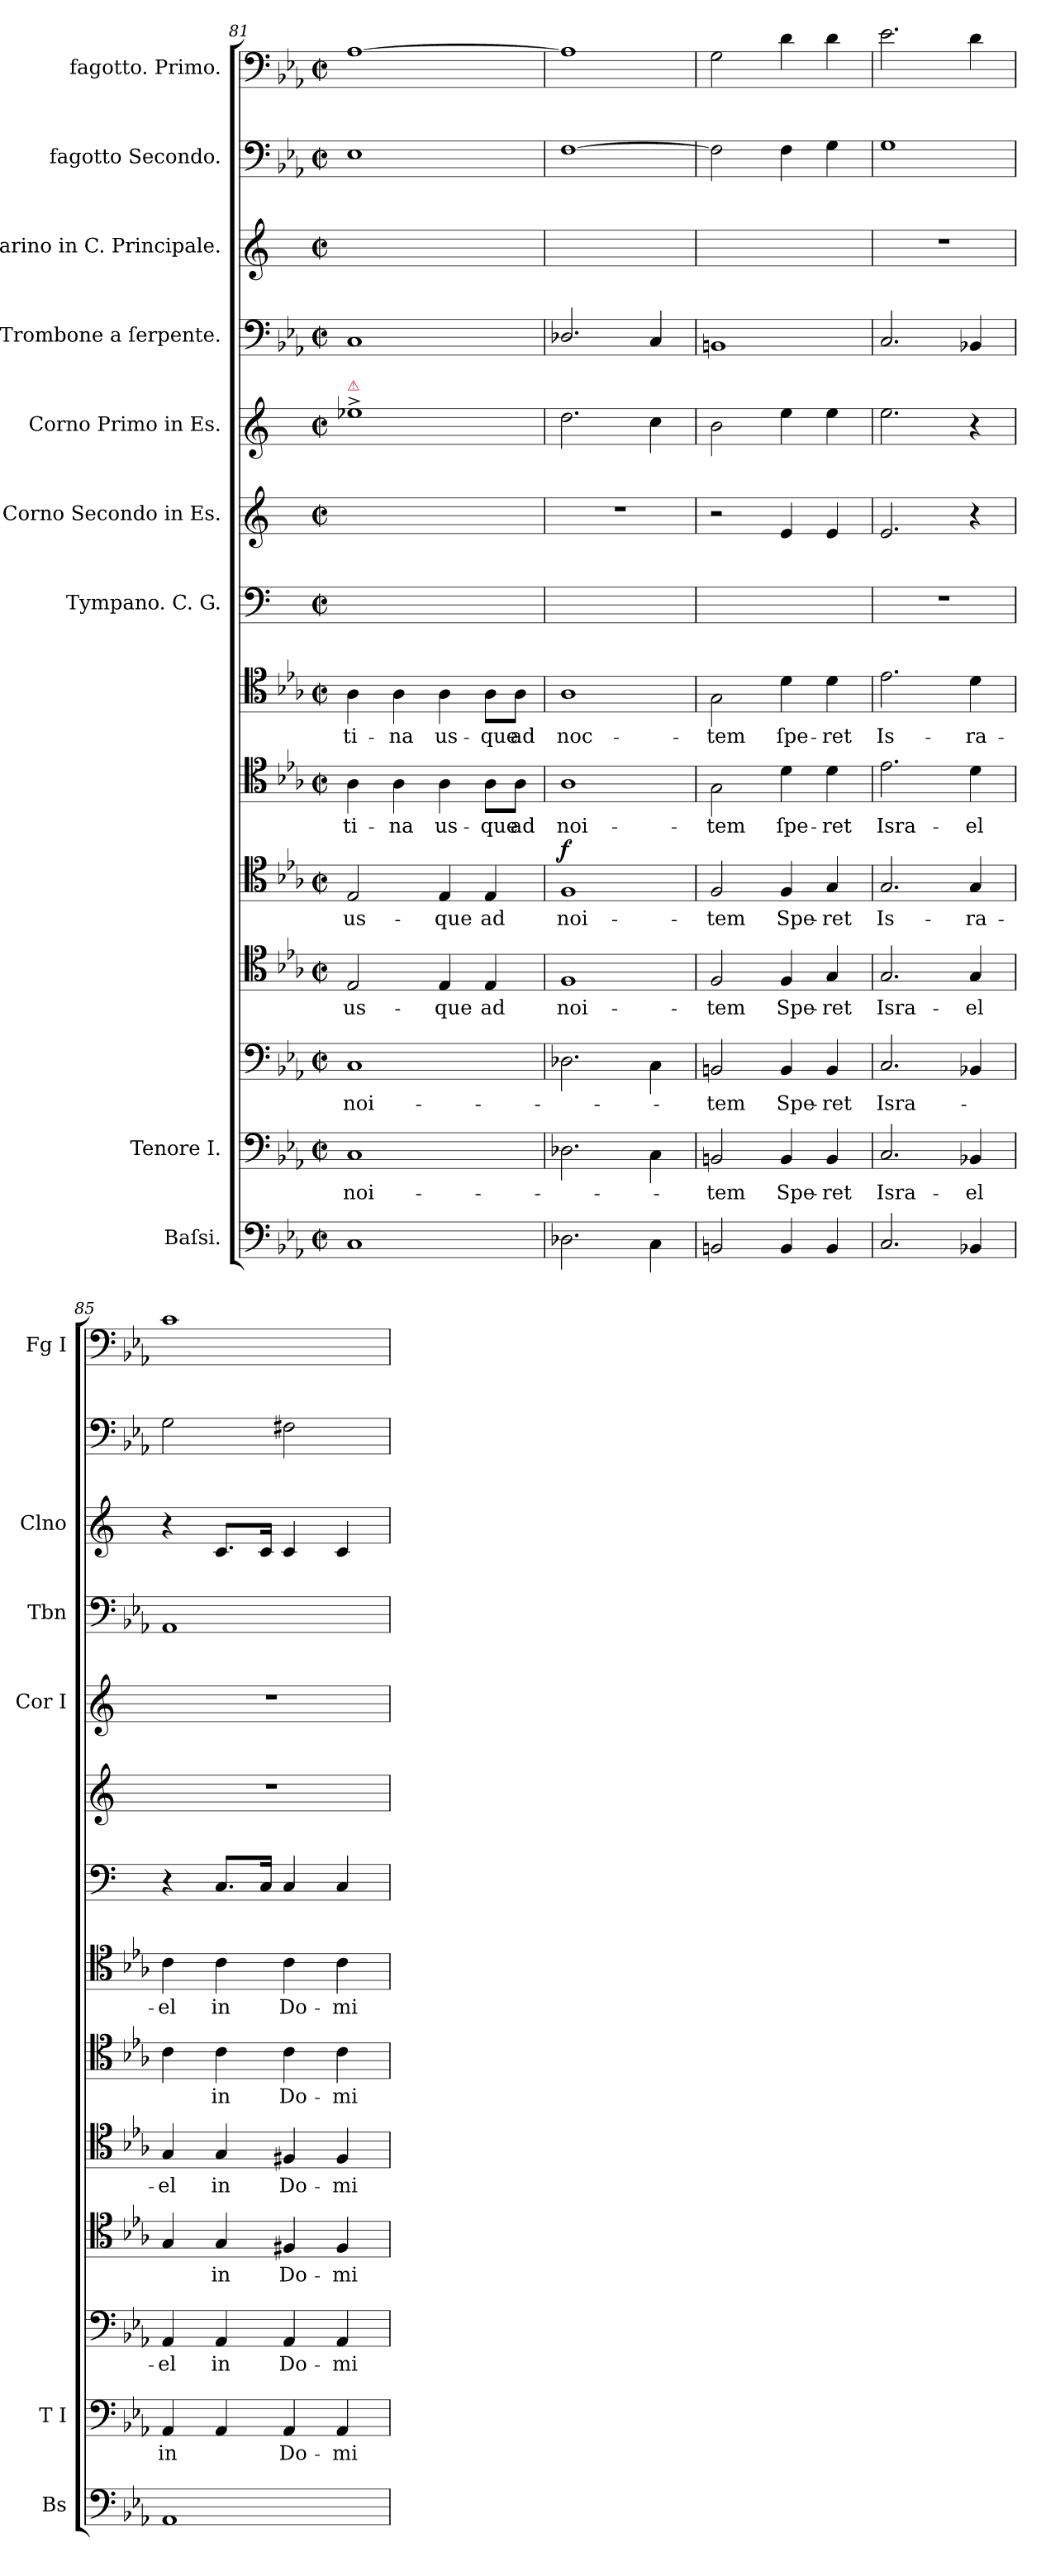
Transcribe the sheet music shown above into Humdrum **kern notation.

**kern	**kern	**text	**kern	**text	**kern	**text	**kern	**text	**kern	**text	**kern	**text	**dynam	**kern	**kern	**kern	**kern	**kern	**kern	**kern
*part9	*part8	*part8	*part8	*part8	*part8	*part8	*part8	*part8	*part8	*part8	*part8	*part8	*part8	*part7	*part6	*part5	*part4	*part3	*part2	*part1
*staff14	*staff13	*staff13	*staff12	*staff12	*staff11	*staff11	*staff10	*staff10	*staff9	*staff9	*staff8	*staff8	*staff8/9/10/11/12/13	*staff7	*staff6	*staff5	*staff4	*staff3	*staff2	*staff1
*I"Baſsi.	*I"Tenore I.	*	*	*	*	*	*	*	*	*	*	*	*	*I"Tympano. C. G.	*I"Corno Secondo in Es.	*I"Corno Primo in Es.	*I"Trombone a ſerpente.	*I"Clarino in C. Principale.	*I"fagotto Secondo.	*I"fagotto. Primo.
*I'Bs	*I'T I	*	*	*	*	*	*	*	*	*	*	*	*	*	*	*I'Cor I	*I'Tbn	*I'Clno	*	*I'Fg I
*clefF4	*clefF4	*	*clefF4	*	*clefC4	*	*clefC4	*	*clefC4	*	*clefC4	*	*	*clefF4	*clefG2	*clefG2	*clefF4	*clefG2	*clefF4	*clefF4
*	*	*	*	*	*	*	*	*	*	*	*	*	*	*	*ITrd5c9	*ITrd5c9	*	*	*	*
*k[b-e-a-]	*k[b-e-a-]	*	*k[b-e-a-]	*	*k[b-e-a-]	*	*k[b-e-a-]	*	*k[b-e-a-]	*	*k[b-e-a-]	*	*	*k[]	*k[b-e-a-]	*k[b-e-a-]	*k[b-e-a-]	*k[]	*k[b-e-a-]	*k[b-e-a-]
*c:	*c:	*	*c:	*	*c:	*	*c:	*	*c:	*	*c:	*	*	*	*c:	*c:	*c:	*	*c:	*c:
*M2/2	*M2/2	*	*M2/2	*	*M2/2	*	*M2/2	*	*M2/2	*	*M2/2	*	*	*M2/2	*M2/2	*M2/2	*M2/2	*M2/2	*M2/2	*M2/2
*met(c|)	*met(c|)	*	*met(c|)	*	*met(c|)	*	*met(c|)	*	*met(c|)	*	*met(c|)	*	*	*met(c|)	*met(c|)	*met(c|)	*met(c|)	*met(c|)	*met(c|)	*met(c|)
=81	=81	=81	=81	=81	=81	=81	=81	=81	=81	=81	=81	=81	=81	=81	=81	=81	=81	=81	=81	=81
!	!	!	!	!	!	!	!	!	!	!	!	!	!	!	!	!LO:TX:a:color=crimson:t=⚠	!	!	!	!
1C/	1C/	noi-	1C/	noi-	2E-/	us-	2E-/	us-	4A-\	-ti-	4A-\	-ti-	.	1ryy	1ryy	1g-X^\	1C/	1ryy	1E-\	[1A-\
.	.	.	.	.	.	.	.	.	4A-\	-na	4A-\	-na	.	.	.	.	.	.	.	.
.	.	.	.	.	4E-/	-que	4E-/	-que	4A-\	us-	4A-\	us-	.	.	.	.	.	.	.	.
.	.	.	.	.	4E-/	ad	4E-/	ad	8A-\L	-que	8A-\L	-que	.	.	.	.	.	.	.	.
.	.	.	.	.	.	.	.	.	8A-\J	ad	8A-\J	ad	.	.	.	.	.	.	.	.
=82	=82	=82	=82	=82	=82	=82	=82	=82	=82	=82	=82	=82	=82	=82	=82	=82	=82	=82	=82	=82
!	!	!	!	!	!	!	!	!	!	!	!	!	!LO:DY:a=3	!	!	!	!	!	!	!
2.D-X\	2.D-X\	.	2.D-X\	.	1F/	noi-	1F/	noi-	1A-\	noi-	1A-\	noc-	f	1ryy	1r	2.f\	2.D-X/	1ryy	[1F\	1A-\]
4C\	4C\	.	4C\	.	.	.	.	.	.	.	.	.	.	.	.	4e-\	4C/	.	.	.
=83	=83	=83	=83	=83	=83	=83	=83	=83	=83	=83	=83	=83	=83	=83	=83	=83	=83	=83	=83	=83
2BBn/	2BBn/	-tem	2BBn/	-tem	2F/	-tem	2F/	-tem	2G\	-tem	2G\	-tem	.	1ryy	2r	2d\	1BBn/	1ryy	2F\]	2G\
4BB/	4BB/	Spe-	4BB/	Spe-	4F/	Spe-	4F/	Spe-	4d\	ſpe-	4d\	ſpe-	.	.	4G/	4g\	.	.	4F\	4d\
4BB/	4BB/	-ret	4BB/	-ret	4G/	-ret	4G/	-ret	4d\	-ret	4d\	-ret	.	.	4G/	4g\	.	.	4G\	4d\
=84	=84	=84	=84	=84	=84	=84	=84	=84	=84	=84	=84	=84	=84	=84	=84	=84	=84	=84	=84	=84
2.C/	2.C/	Isra-	2.C/	Isra-	2.G/	Isra-	2.G/	Is-	2.e-\	Isra-	2.e-\	Is-	.	1r	2.G/	2.g\	2.C/	1r	1G\	2.e-\
4BB-X/	4BB-X/	-el	4BB-X/	.	4G/	-el	4G/	-ra-	4d\	-el	4d\	-ra-	.	.	4r	4r	4BB-X/	.	.	4d\
=85	=85	=85	=85	=85	=85	=85	=85	=85	=85	=85	=85	=85	=85	=85	=85	=85	=85	=85	=85	=85
1AA-/	4AA-/	in	4AA-/	-el	4G/	.	4G/	-el	4c\	.	4c\	-el	.	4r	1r	1r	1AA-/	4r	2G\	1c\
.	4AA-/	.	4AA-/	in	4G/	in	4G/	in	4c\	in	4c\	in	.	8.C/L	.	.	.	8.c/L	.	.
.	.	.	.	.	.	.	.	.	.	.	.	.	.	16C/Jk	.	.	.	16c/Jk	.	.
.	4AA-/	Do-	4AA-/	Do-	4F#X/	Do-	4F#X/	Do-	4c\	Do-	4c\	Do-	.	4C/	.	.	.	4c/	2F#X\	.
.	4AA-/	-mi-	4AA-/	-mi-	4F#/	-mi-	4F#/	-mi-	4c\	-mi-	4c\	-mi-	.	4C/	.	.	.	4c/	.	.
=	=	=	=	=	=	=	=	=	=	=	=	=	=	=	=	=	=	=	=	=
*-	*-	*-	*-	*-	*-	*-	*-	*-	*-	*-	*-	*-	*-	*-	*-	*-	*-	*-	*-	*-
